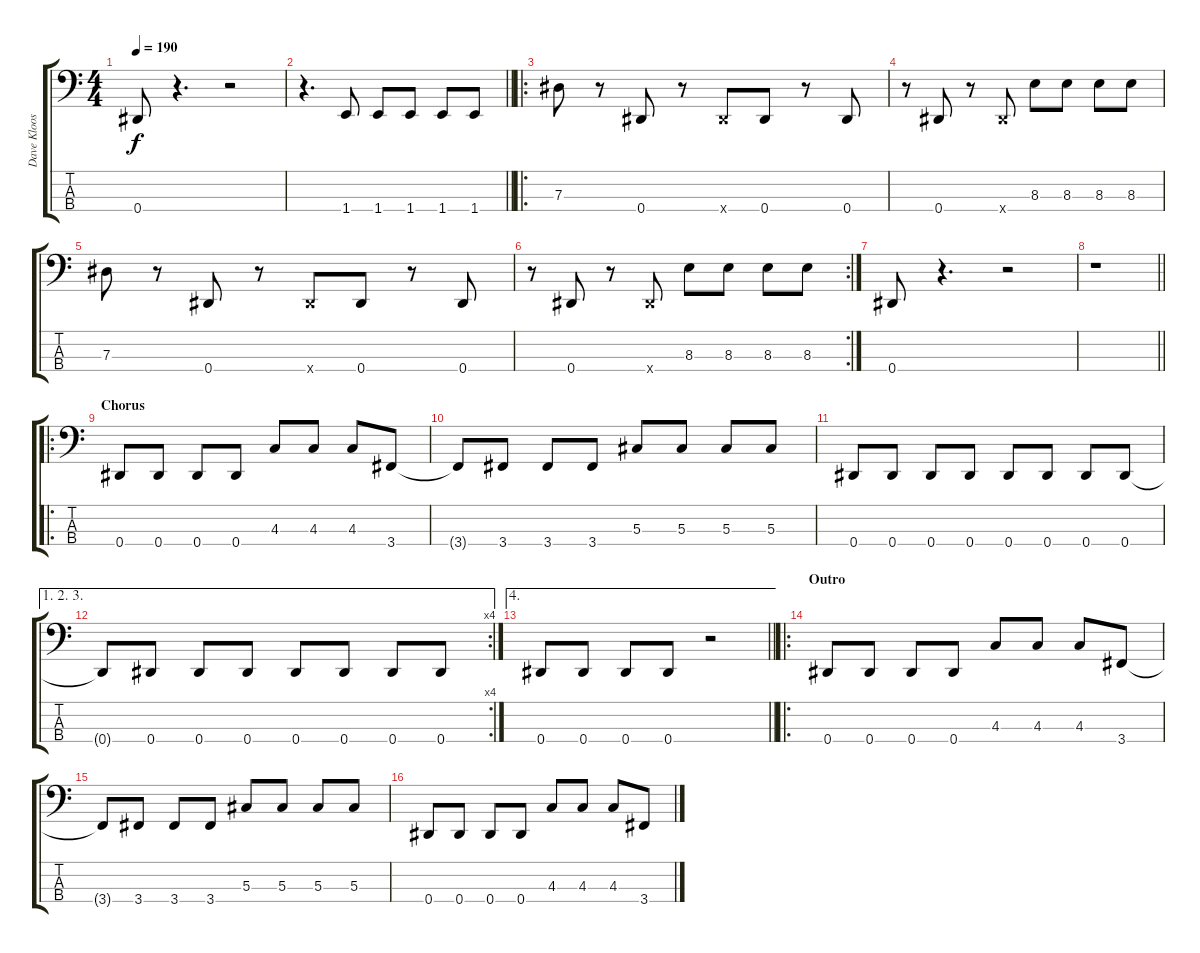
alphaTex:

\track ("Dave Kloos" "Dave Kloos") {instrument electricbasspick}
\staff {score tabs}
\tuning (Gb2 Db2 Ab1 Eb1) {hide}
\ts (4 4)
\tempo 190
\clef f4
\ks c
0.4.8{dy f} r.4{d} r.2 |
\barLineRight lightlight
r.4{d} 1.4.8 1.4.8 1.4.8 1.4.8 1.4.8 |
\ro
7.3.8 r.8 0.4.8{instrument electricbasspick} r.8 0.4{x}.8 0.4.8 r.8 0.4.8 |
r.8 0.4.8 r.8 0.4{x}.8 8.3.8{instrument slapbass2} 8.3.8 8.3.8 8.3.8 |
7.3.8 r.8 0.4.8{instrument electricbasspick} r.8 0.4{x}.8 0.4.8 r.8 0.4.8 |
\rc 2
r.8 0.4.8 r.8 0.4{x}.8 8.3.8{instrument slapbass2} 8.3.8 8.3.8 8.3.8 |
0.4.8 r.4{d} r.2 |
\barLineRight lightlight
r.1 |
\ro
\section ("" "Chorus")
0.4.8{instrument electricbasspick} 0.4.8 0.4.8 0.4.8 4.3.8 4.3.8 4.3.8 3.4.8 |
3.4{t}.8 3.4.8 3.4.8 3.4.8 5.3.8 5.3.8 5.3.8 5.3.8 |
0.4.8 0.4.8 0.4.8 0.4.8 0.4.8 0.4.8 0.4.8 0.4.8 |
\ae (1 2 3)
\rc 4
0.4{t}.8 0.4.8 0.4.8 0.4.8 0.4.8 0.4.8 0.4.8 0.4.8 |
\ae 4
\barLineRight lightlight
0.4.8 0.4.8 0.4.8 0.4.8 r.2 |
\ro
\section ("" "Outro")
0.4.8 0.4.8 0.4.8 0.4.8 4.3.8 4.3.8 4.3.8 3.4.8 |
3.4{t}.8 3.4.8 3.4.8 3.4.8 5.3.8 5.3.8 5.3.8 5.3.8 |
0.4.8 0.4.8 0.4.8 0.4.8 4.3.8 4.3.8 4.3.8 3.4.8
